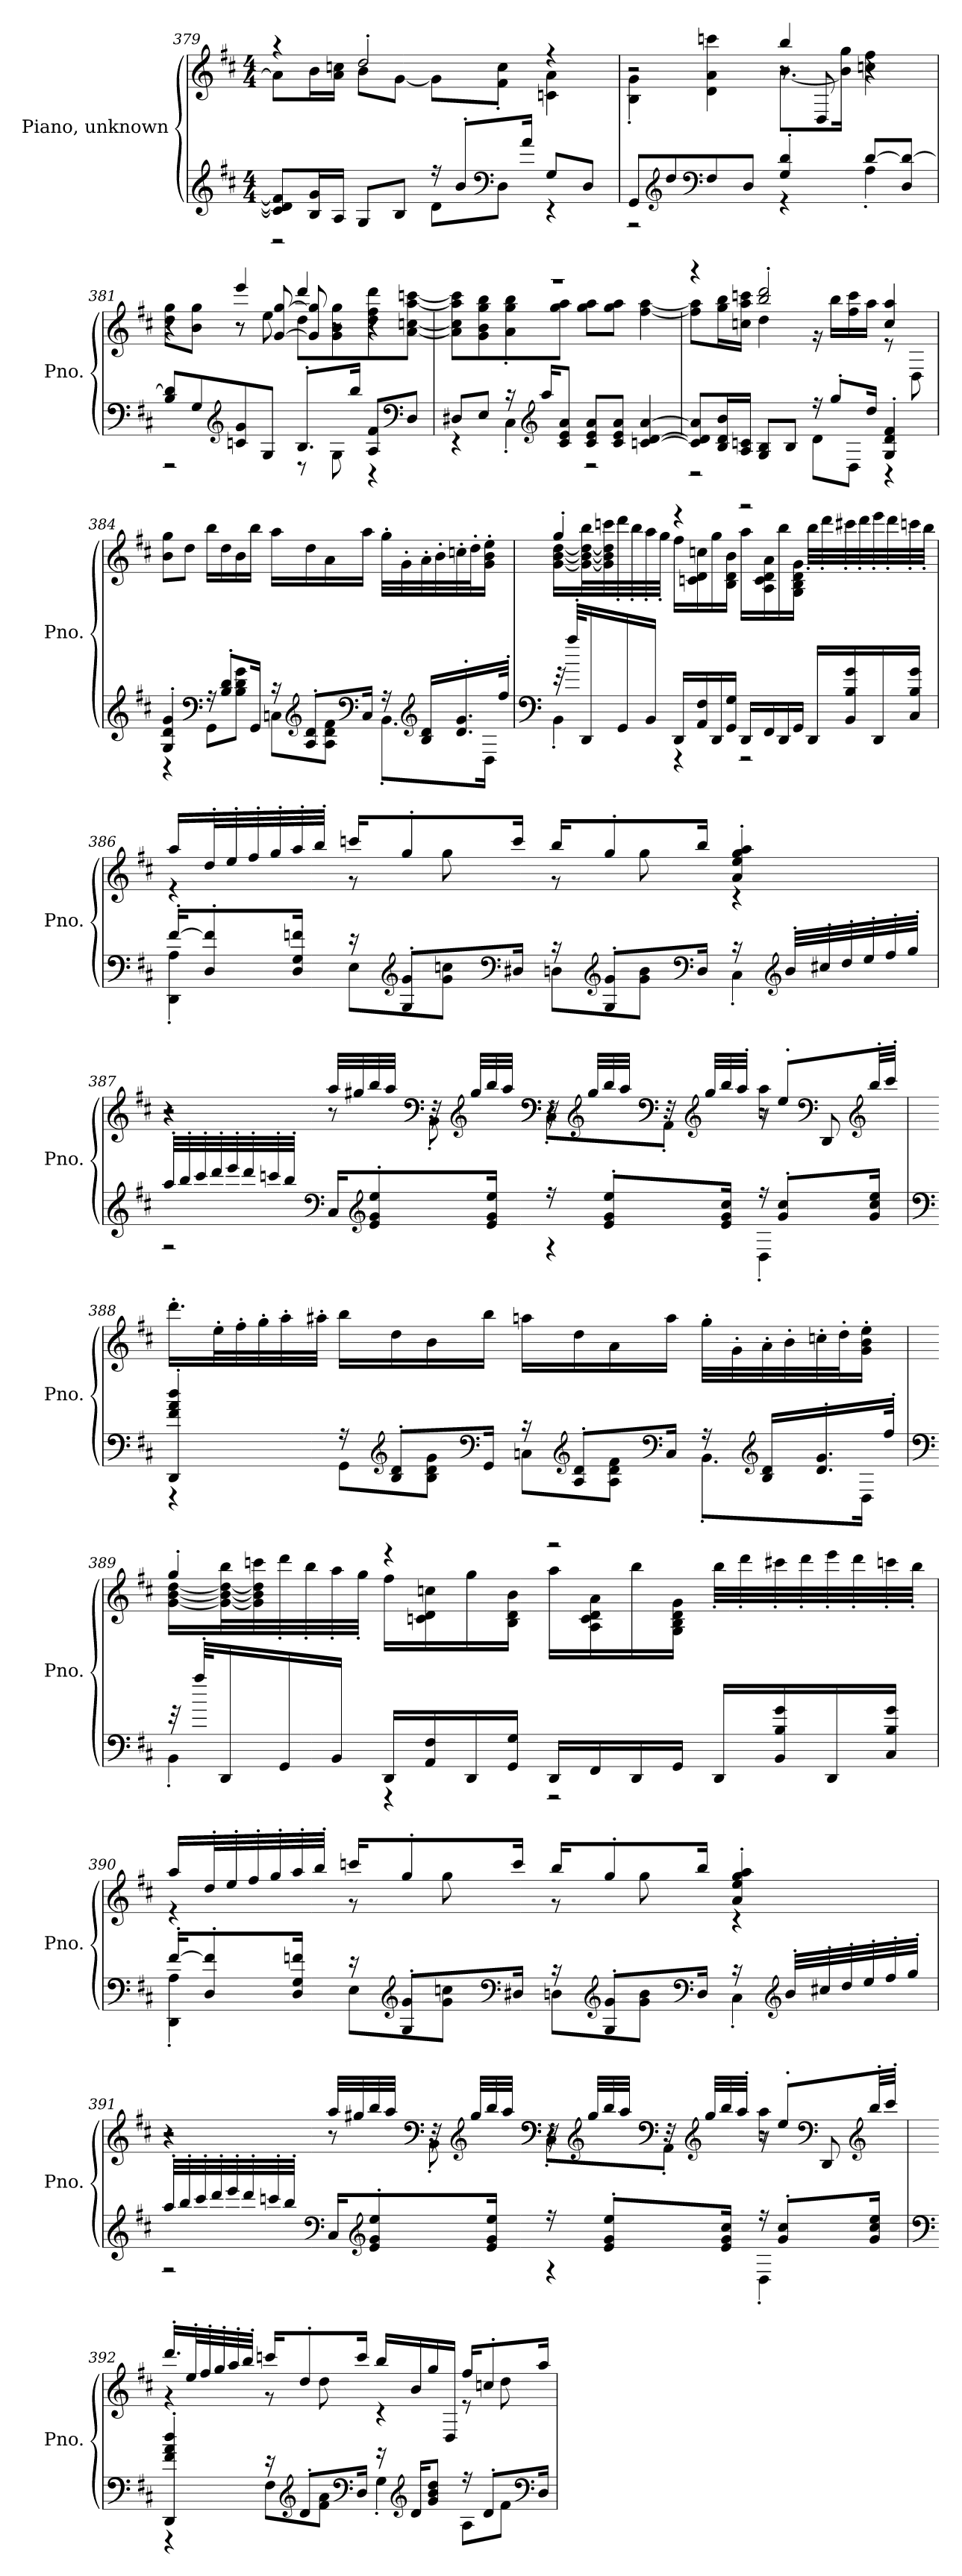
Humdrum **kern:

**kern	**kern
*part1	*part1
*staff2	*staff1
*I"Piano, unknown	*
*I'Pno.	*
*clefG2	*clefG2
*k[f#c#]	*k[f#c#]
*M4/4	*M4/4
=379	=379
*^	*^
8c/] 8d/] 8f#/]L	2r	4r	8a\L]
16B/ 16g/L	.	.	16b\L
16A/JJ	.	.	16a\ 16ccn\JJ
8G/L	.	2dd'/	8b\L
8B/J	.	.	[8g\J
16r	8d\L	.	8g\L]
8b'/L	.	.	.
*clefF4	*	*	*
.	8D\J	.	8f#\' 8cc\'J
16a/Jk	.	.	.
8G/L	4r	4r	4cn\ 4a\
8D/J	.	.	.
!!LO:LB:g=z
=380	=380	=380	=380
*	*	*	*^
8GG/L	2r	2r	4B\' 4g\'	2r
*clefG2	*	*	*	*
8dd/	.	.	.	.
*clefF4	*	*	*	*
8F#/	.	.	4d\ 4a\ 4cccn\	.
8D/J	.	.	.	.
4G/' 4d/'	4r	4bb/	[8.b\L	8r
.	.	.	.	8D/
.	.	.	16b\] 16gg\Jk	.
[8d/L	4A'\	4r	4ccn\ 4ff#\	4r
8D/ 8d/_J	.	.	.	.
=381	=381	=381	=381	=381
8B/ 8d/]L	2r	4r	8dd\ 8gg\L	4r
8G/	.	.	8b\ 8gg\J	.
*clefG2	*	*	*	*
8cn/ 8g/	.	4eee/	8r	8r
8G/J	.	.	8ee\	[8g/ [8gg/
8.B'/L	8r	4ddd/	8dd\L	8g/] 8gg/]
.	8G\	.	8g\ 8b\ 8gg\	8r
16bb/Jk	.	.	.	.
8A/ 8f#/L	4r	4r	8dd\ 8ff#\ 8ddd\	4r
*clefF4	*	*	*	*
8D/J	.	.	[8a\ [8ccn\ [8aa\ [8cccn\J	.
*	*	*	*v	*v
!!LO:LB:g=z
=382	=382	=382	=382
8D#X/L	4r	1r	8a\] 8cc\] 8aa\] 8ccc\]L
8E/J	.	.	8g\ 8b\ 8gg\ 8bb\
16r	4C#'\	.	8a\' 8gg\' 8bb\'
*clefG2	*	*	*
16aa/KL	.	.	.
8c#/ 8e/ 8a/J	.	.	8gg\ 8aa\J
8c#/ 8e/ 8a/L	2r	.	8gg\ 8aa\L
8c#/ 8e/ 8a/J	.	.	8gg\ 8aa\J
[4cn/ [4d/ [4a/	.	.	[4ff#\ [4aa\
=383	=383	=383	=383
8c/] 8d/] 8a/]L	2r	4r	8ff#\] 8aa\]L
16B/ 16d/ 16b/L	.	.	16gg\ 16bb\L
16A/ 16cn/JJ	.	.	16ccn\ 16aa\ 16cccn\JJ
8G/ 8B/L	.	2bb/' 2ddd/'	4dd\
8B/J	.	.	.
16r	8d\L	.	16r
8gg'/L	.	.	16bb\LL
.	8D\J	.	16ff#\ 16ccc\
16dd/Jk	.	.	16aa\JJ
4G/' 4d/' 4f#/'	4r	4cc/ 4aa/	8r
.	.	.	8D\
*	*	*v	*v
!!LO:LB:g=z
=384	=384	=384
4G/' 4d/' 4g/'	4r	8b\ 8gg\L
.	.	8dd\J
*clefF4	*	*
16r	8GG\L	16bb\LL
8B/' 8d/'L	.	16dd\
.	8B\ 8d\ 8g\J	16b\
16GG/Jk	.	16bb\JJ
16r	8Cn\L	16aa\LL
*clefG2	*	*
8A/' 8d/'L	.	16dd\
.	8A\ 8d\ 8f#\J	16a\
*clefF4	*	*
16C/Jk	.	16aa\JJ
16r	8.BB'\L	32gg'\LLL
.	.	32g'\
*clefG2	*	*
16B/ 16d/LL	.	32a'\
.	.	32b'\
16.d/' 16.g/'	.	32ccn'\
.	.	32dd'\J
.	16D\Jk	16g\' 16b\' 16ee\'JJ
32ff#'/JJk	.	.
!!LO:LB:g=z
=385	=385	=385
*clefF4	*	*
*	*	*^
32r	4BB'\	4gg'/	[16g\ [16b\ [16dd\LL
32aa'/KLL	.	.	.
16DD/	.	.	32g\_ 32b\_ 32dd\_ 32bb\L
.	.	.	32g\] 32b\] 32dd\] 32cccn\
16GG/	.	.	32ddd'\
.	.	.	32bb'\
16BB/JJ	.	.	32aa'\
.	.	.	32gg'\JJJ
16DD/LL	4r	4r	16ff#\LL
16AA/ 16F#/	.	.	16cn\ 16d\ 16ccn\
16DD/	.	.	16gg\
16GG/ 16G/JJ	.	.	16B\ 16d\ 16b\JJ
16DD/LL	2r	2r	16aa\LL
16FF#/	.	.	16A\ 16c\ 16d\ 16a\
16DD/	.	.	16bb\
16GG/JJ	.	.	16G\ 16B\ 16d\ 16g\JJ
16DD/LL	.	.	32bb'\LLL
.	.	.	32ddd'\
16BB/ 16B/ 16g/	.	.	32ccc#X'\
.	.	.	32ddd'\
16DD/	.	.	32eee'\
.	.	.	32ddd'\
16C#/ 16B/ 16g/JJ	.	.	32cccn'\
.	.	.	32bb'\JJJ
!!LO:PB:g=z	!!
=386	=386	=386	=386
[16f#'/KL	4DD\' 4A\'	16aa/LL	4r
8D/' 8f#/]'	.	32dd'/L	.
.	.	32ee'/	.
.	.	32ff#'/	.
.	.	32gg'/	.
16D/ 16G/ 16fn/Jk	.	32aa'/	.
.	.	32bb'/JJJ	.
16r	8E\L	16cccn/KL	8r
*clefG2	*	*	*
8G/' 8g/'L	.	8gg'/	.
.	8g\ 8ccn\J	.	8gg\
*clefF4	*	*	*
16D#X/Jk	.	16ccc/Jk	.
16r	8Dn\L	16bb/KL	8r
*clefG2	*	*	*
8G/' 8g/'L	.	8gg'/	.
.	8g\ 8b\J	.	8gg\
*clefF4	*	*	*
16D/Jk	.	16bb/Jk	.
16r	4C#'\	4a/' 4ee/' 4gg/' 4aa/'	4r
*clefG2	*	*	*
32b'/LLL	.	.	.
32cc#X'/	.	.	.
32dd'/	.	.	.
32ee'/	.	.	.
32ff#'/	.	.	.
32gg'/JJJ	.	.	.
!!LO:LB:g=z
=387	=387	=387	=387
*	*	*	*^
32aa'/LLL	2r	4r	4r	2r
32bb'/	.	.	.	.
32ccc#'/	.	.	.	.
32ddd'/	.	.	.	.
32eee'/	.	.	.	.
32ddd'/	.	.	.	.
32cccn'/	.	.	.	.
32bb'/JJJ	.	.	.	.
*clefF4	*	*	*	*
16C#/KL	.	32aa/LLL	8r	.
.	.	32gg#X/	.	.
*clefG2	*	*	*	*
8e/' 8g/' 8ee/'	.	32bb/	.	.
.	.	32aa/JJJ	.	.
*	*	*clefF4	*	*
.	.	32r	8BB'\	.
*	*	*clefG2	*	*
.	.	32gg#/LLL	.	.
16e/ 16g/ 16ee/Jk	.	32bb/	.	.
.	.	32aa/JJJ	.	.
*	*	*clefF4	*	*
16r	4r	32r	8C#'\L	4r
*	*	*clefG2	*	*
.	.	32gg#/LLL	.	.
8e/' 8g/' 8ee/'L	.	32bb/	.	.
.	.	32aa/JJJ	.	.
*	*	*clefF4	*	*
.	.	32r	8AA'\J	.
*	*	*clefG2	*	*
.	.	32gg#/LLL	.	.
16e/ 16g/ 16cc#/Jk	.	32bb/	.	.
.	.	32aa'/JJJ	.	.
16r	4D'\	16r	4aa\	8r
8g/' 8cc#/'L	.	8ee'/L	.	.
*	*	*clefF4	*	*
.	.	.	.	8DD/
*	*	*clefG2	*	*
16g/ 16cc#/ 16ee/Jk	.	32bb'/LL	.	.
.	.	32ccc#'/JJJ	.	.
*	*	*v	*v	*v
!!LO:LB:g=z
=388	=388	=388
*clefF4	*	*
4DD/' 4f#/' 4a/' 4dd/'	4r	16.ddd'\LL
.	.	32ee'\L
.	.	32ff#'\
.	.	32gg'\
.	.	32aa'\
.	.	32aa#X'\JJJ
16r	8GG\L	16bb\LL
*clefG2	*	*
8B/' 8d/'L	.	16dd\
.	8B\ 8d\ 8g\J	16b\
*clefF4	*	*
16GG/Jk	.	16bb\JJ
16r	8Cn\L	16aan\LL
*clefG2	*	*
8A/' 8d/'L	.	16dd\
.	8A\ 8d\ 8f#\J	16a\
*clefF4	*	*
16C/Jk	.	16aa\JJ
16r	8.BB'\L	32gg'\LLL
.	.	32g'\
*clefG2	*	*
16B/ 16d/LL	.	32a'\
.	.	32b'\
16.d/' 16.g/'	.	32ccn'\
.	.	32dd'\J
.	16D\Jk	16g\' 16b\' 16ee\'JJ
32ff#'/JJk	.	.
!!LO:LB:g=z
=389	=389	=389
*clefF4	*	*
*	*	*^
32r	4BB'\	4gg'/	[16g\ [16b\ [16dd\LL
32aa'/KLL	.	.	.
16DD/	.	.	32g\_ 32b\_ 32dd\_ 32bb\L
.	.	.	32g\] 32b\] 32dd\] 32cccn\
16GG/	.	.	32ddd'\
.	.	.	32bb'\
16BB/JJ	.	.	32aa'\
.	.	.	32gg'\JJJ
16DD/LL	4r	4r	16ff#\LL
16AA/ 16F#/	.	.	16cn\ 16d\ 16ccn\
16DD/	.	.	16gg\
16GG/ 16G/JJ	.	.	16B\ 16d\ 16b\JJ
16DD/LL	2r	2r	16aa\LL
16FF#/	.	.	16A\ 16c\ 16d\ 16a\
16DD/	.	.	16bb\
16GG/JJ	.	.	16G\ 16B\ 16d\ 16g\JJ
16DD/LL	.	.	32bb'\LLL
.	.	.	32ddd'\
16BB/ 16B/ 16g/	.	.	32ccc#X'\
.	.	.	32ddd'\
16DD/	.	.	32eee'\
.	.	.	32ddd'\
16C#/ 16B/ 16g/JJ	.	.	32cccn'\
.	.	.	32bb'\JJJ
!!LO:LB:g=z	!!
=390	=390	=390	=390
[16f#'/KL	4DD\' 4A\'	16aa/LL	4r
8D/' 8f#/]'	.	32dd'/L	.
.	.	32ee'/	.
.	.	32ff#'/	.
.	.	32gg'/	.
16D/ 16G/ 16fn/Jk	.	32aa'/	.
.	.	32bb'/JJJ	.
16r	8E\L	16cccn/KL	8r
*clefG2	*	*	*
8G/' 8g/'L	.	8gg'/	.
.	8g\ 8ccn\J	.	8gg\
*clefF4	*	*	*
16D#X/Jk	.	16ccc/Jk	.
16r	8Dn\L	16bb/KL	8r
*clefG2	*	*	*
8G/' 8g/'L	.	8gg'/	.
.	8g\ 8b\J	.	8gg\
*clefF4	*	*	*
16D/Jk	.	16bb/Jk	.
16r	4C#'\	4a/' 4ee/' 4gg/' 4aa/'	4r
*clefG2	*	*	*
32b'/LLL	.	.	.
32cc#X'/	.	.	.
32dd'/	.	.	.
32ee'/	.	.	.
32ff#'/	.	.	.
32gg'/JJJ	.	.	.
!!LO:LB:g=z
=391	=391	=391	=391
*	*	*	*^
32aa'/LLL	2r	4r	4r	2r
32bb'/	.	.	.	.
32ccc#'/	.	.	.	.
32ddd'/	.	.	.	.
32eee'/	.	.	.	.
32ddd'/	.	.	.	.
32cccn'/	.	.	.	.
32bb'/JJJ	.	.	.	.
*clefF4	*	*	*	*
16C#/KL	.	32aa/LLL	8r	.
.	.	32gg#X/	.	.
*clefG2	*	*	*	*
8e/' 8g/' 8ee/'	.	32bb/	.	.
.	.	32aa/JJJ	.	.
*	*	*clefF4	*	*
.	.	32r	8BB'\	.
*	*	*clefG2	*	*
.	.	32gg#/LLL	.	.
16e/ 16g/ 16ee/Jk	.	32bb/	.	.
.	.	32aa/JJJ	.	.
*	*	*clefF4	*	*
16r	4r	32r	8C#'\L	4r
*	*	*clefG2	*	*
.	.	32gg#/LLL	.	.
8e/' 8g/' 8ee/'L	.	32bb/	.	.
.	.	32aa/JJJ	.	.
*	*	*clefF4	*	*
.	.	32r	8AA'\J	.
*	*	*clefG2	*	*
.	.	32gg#/LLL	.	.
16e/ 16g/ 16cc#/Jk	.	32bb/	.	.
.	.	32aa'/JJJ	.	.
16r	4D'\	16r	4aa\	8r
8g/' 8cc#/'L	.	8ee'/L	.	.
*	*	*clefF4	*	*
.	.	.	.	8DD/
*	*	*clefG2	*	*
16g/ 16cc#/ 16ee/Jk	.	32bb'/LL	.	.
.	.	32ccc#'/JJJ	.	.
*	*	*v	*v	*v
!!LO:PB:g=z
=392	=392	=392
*clefF4	*	*
*	*	*^
4DD/' 4f#/' 4a/' 4dd/'	4r	16.ddd'/LL	4r
.	.	32ee'/L	.
.	.	32ff#'/	.
.	.	32gg'/	.
.	.	32aa'/	.
.	.	32bb'/JJJ	.
16r	8F#\L	16cccn/KL	8r
*clefG2	*	*	*
8d'/L	.	8dd'/	.
.	8f#\ 8a\J	.	8dd\
*clefF4	*	*	*
16D/Jk	.	16ccc/Jk	.
16r	4G'\	16bb/LL	4r
*clefG2	*	*	*
16d/KL	.	16b/	.
8g/ 8b/ 8dd/J	.	16gg/	.
.	.	16D/JJ	.
16r	8A\L	16ff#/KL	8r
8d'/L	.	8ccn'/	.
.	8f#\J	.	8dd\
*clefF4	*	*	*
16D/Jk	.	16aa/Jk	.
*v	*v	*	*
*	*v	*v
=	=
*-	*-
